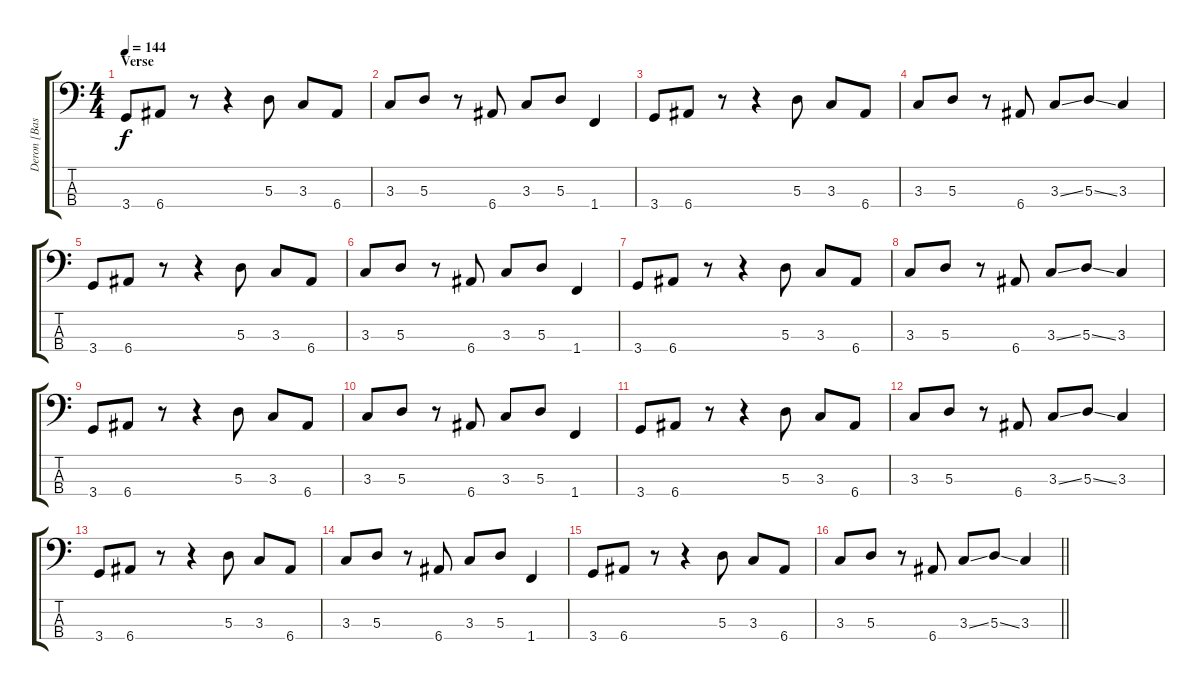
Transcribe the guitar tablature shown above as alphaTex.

\track ("Deron [Bass]" "Deron [Bas") {instrument electricbasspick}
\staff {score tabs}
\tuning (G2 D2 A1 E1) {hide}
\ts (4 4)
\section ("" "Verse")
\tempo 144
\clef f4
\ks c
3.4.8{dy f} 6.4.8 r.8 r.4 5.3.8 3.3.8 6.4.8 |
3.3.8 5.3.8 r.8 6.4.8 3.3.8 5.3.8 1.4.4 |
3.4.8 6.4.8 r.8 r.4 5.3.8 3.3.8 6.4.8 |
3.3.8 5.3.8 r.8 6.4.8 3.3{ss}.8 5.3{ss}.8 3.3.4 |
3.4.8 6.4.8 r.8 r.4 5.3.8 3.3.8 6.4.8 |
3.3.8 5.3.8 r.8 6.4.8 3.3.8 5.3.8 1.4.4 |
3.4.8 6.4.8 r.8 r.4 5.3.8 3.3.8 6.4.8 |
3.3.8 5.3.8 r.8 6.4.8 3.3{ss}.8 5.3{ss}.8 3.3.4 |
3.4.8 6.4.8 r.8 r.4 5.3.8 3.3.8 6.4.8 |
3.3.8 5.3.8 r.8 6.4.8 3.3.8 5.3.8 1.4.4 |
3.4.8 6.4.8 r.8 r.4 5.3.8 3.3.8 6.4.8 |
3.3.8 5.3.8 r.8 6.4.8 3.3{ss}.8 5.3{ss}.8 3.3.4 |
3.4.8 6.4.8 r.8 r.4 5.3.8 3.3.8 6.4.8 |
3.3.8 5.3.8 r.8 6.4.8 3.3.8 5.3.8 1.4.4 |
3.4.8 6.4.8 r.8 r.4 5.3.8 3.3.8 6.4.8 |
\barLineRight lightlight
3.3.8 5.3.8 r.8 6.4.8 3.3{ss}.8 5.3{ss}.8 3.3.4
